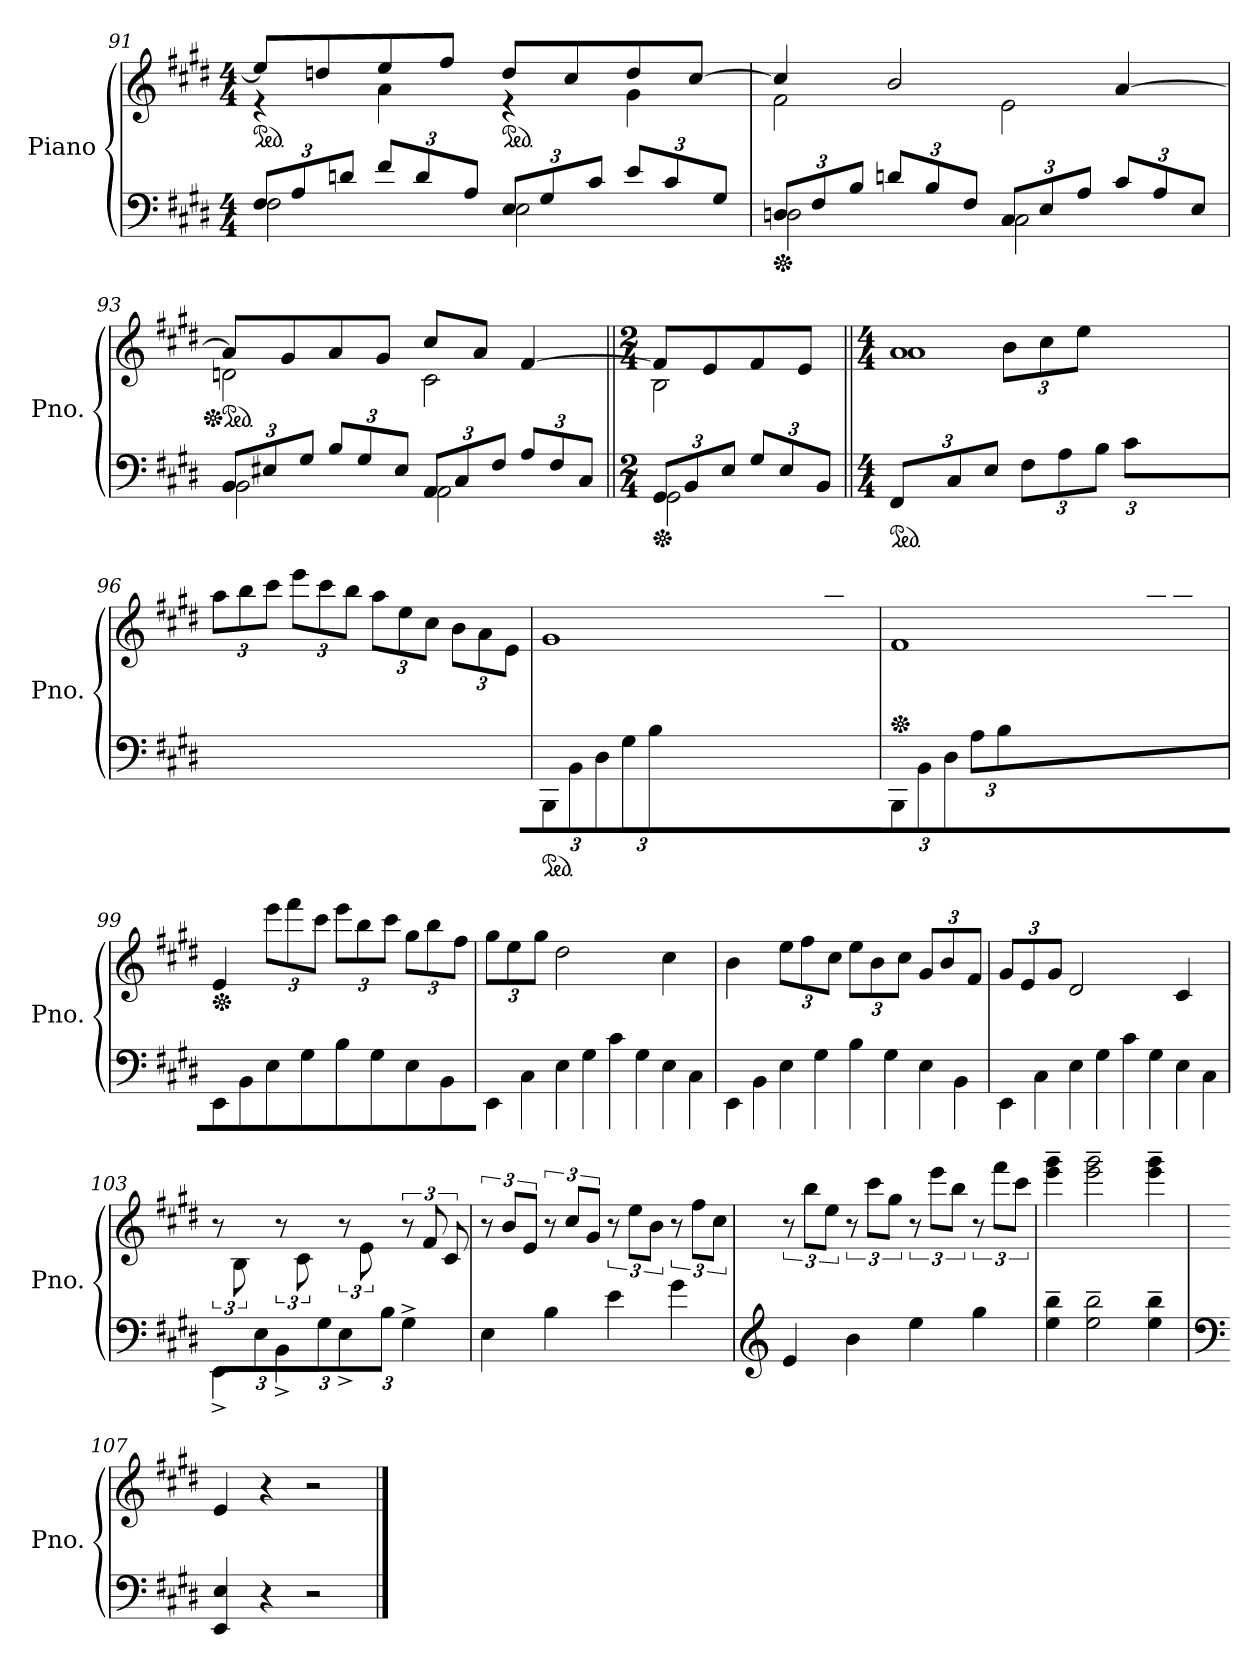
**kern	**kern
*part1	*part1
*staff2	*staff1
*I"Piano	*
*I'Pno.	*
*clefF4	*clefG2
*k[f#c#g#d#]	*k[f#c#g#d#]
*M4/4	*M4/4
*Xbrackettup	*
=91	=91
*^	*
*	*	*ped
*	*	*^
12F#/L	2F#\	8ee/L]	4r
12A/	.	.	.
.	.	8ddn/	.
12dn/J	.	.	.
12f#/L	.	8ee/	4a\
12d/	.	.	.
.	.	8ff#/J	.
12A/J	.	.	.
*	*	*ped	*
12E/L	2E\	8dd/L	4r
12G#/	.	.	.
.	.	8cc#/	.
12c#/J	.	.	.
12e/L	.	8dd/	4g#\
12c#/	.	.	.
.	.	[8cc#/J	.
12G#/J	.	.	.
=92	=92	=92	=92
*Xped	*	*	*
12Dn/L	2D\	4cc#/]	2f#\
12F#/	.	.	.
12B/J	.	.	.
12dn/L	.	2b/	.
12B/	.	.	.
12F#/J	.	.	.
12C#/L	2C#\	.	2e\
12E/	.	.	.
12A/J	.	.	.
12c#/L	.	[4a/	.
12A/	.	.	.
12E/J	.	.	.
=93	=93	=93	=93
*	*	*Xped	*
*	*	*ped	*
12BB/L	2BB\	8a/L]	2dn\
12E#X/	.	.	.
.	.	8g#/	.
12G#/J	.	.	.
12B/L	.	8a/	.
12G#/	.	.	.
.	.	8g#/J	.
12E#/J	.	.	.
12AA/L	2AA\	8cc#/L	2c#\
12C#/	.	.	.
.	.	8a/J	.
12F#/J	.	.	.
12A/L	.	[4f#/	.
12F#/	.	.	.
12C#/J	.	.	.
=94||	=94||	=94||	=94||
*M2/4	*	*M2/4	*
*Xped	*	*	*
12GG#/L	2GG#\	8f#/L]	2B\
12BB/	.	.	.
.	.	8e/	.
12E/J	.	.	.
12G#/L	.	8f#/	.
12E/	.	.	.
.	.	8e/J	.
12BB/J	.	.	.
*v	*v	*	*
*	*v	*v
=95||	=95||
*M4/4	*M4/4
*ped	*
*	*^
*	*	*^
12FF#/L	1a	1a	12%7ryy
12C#/	.	.	.
12E/J	.	.	.
12F#\L	.	.	.
12A\	.	.	.
12B\J	.	.	.
12c#/L	.	.	.
12%5ryy	.	.	12e\
.	.	.	12a\J
*	*	*	*Xbrackettup
.	.	.	12b\L
.	.	.	12cc#\
.	.	.	12ee\J
*	*v	*v	*v
=96	=96
1ryy	12aa\L
.	12bb\
.	12ccc#\J
.	12eee\L
.	12ccc#\
.	12bb\J
.	12aa\L
.	12ee\
.	12cc#\J
.	12b\L
.	12a\
.	12e\J
=97	=97
*ped	*
*	*^
12BBB/L	1g#	12%5ryy
12BB/	.	.
12D#/J	.	.
12G#/L	.	.
12B/	.	.
12%7ryy	.	12d#\J
.	.	12g#\L
.	.	12b\
.	.	12dd#\J
.	.	12gg#\L
.	.	12bb\
.	.	12cc#\J
=98	=98	=98
*	*Xped	*
12BBB/L	1f#	12%5ryy
12BB/	.	.
12D#/J	.	.
12A/L	.	.
12B/	.	.
12%7ryy	.	12d#\J
.	.	12a\L
.	.	12b\
.	.	12dd#\J
.	.	12aa\L
.	.	12bb\
.	.	12b~\J
*	*v	*v
=99	=99
*	*Xped
8EE\L	4e/
8BB\	.
8E\	12eee\L
.	12fff#\
8G#\J	.
.	12ccc#\J
8B\L	12eee\L
.	12bb\
8G#\	.
.	12ccc#\J
8E\	12gg#\L
.	12bb\
8BB\J	.
.	12ff#\J
=100	=100
8EE\L	12gg#\L
.	12ee\
8C#\	.
.	12gg#\J
8E\	2dd#\
8G#\J	.
8c#\L	.
8G#\	.
8E\	4cc#\
8C#\J	.
=101	=101
8EE\L	4b\
8BB\	.
8E\	12ee\L
.	12ff#\
8G#\J	.
.	12cc#\J
8B\L	12ee\L
.	12b\
8G#\	.
.	12cc#\J
8E\	12g#/L
.	12b/
8BB\J	.
.	12f#/J
=102	=102
8EE\L	12g#/L
.	12e/
8C#\	.
.	12g#/J
8E\	2d#/
8G#\J	.
8c#\L	.
8G#\	.
8E\	4c#/
8C#\J	.
=103	=103
*^	*
*	*	*brackettup
6ryy	4EE^\	12r
.	.	12B\L
12E/J	.	12ryy
6ryy	4BB^\	12r
.	.	12c#\L
12G#/J	.	12ryy
6ryy	4E^\	12r
.	.	12e\L
12B/J	.	12ryy
4ryy	4G#^\	12r
.	.	12f#/L
.	.	12c#/J
*v	*v	*
=104	=104
4E\	12r
.	12b/L
.	12e/J
4B\	12r
.	12cc#/L
.	12g#/J
4e\	12r
.	12ee\L
.	12b\J
4g#\	12r
.	12ff#\L
.	12cc#\J
=105	=105
*clefG2	*
4e/	12r
.	12bb\L
.	12ee\J
4b\	12r
.	12ccc#\L
.	12gg#\J
4ee\	12r
.	12eee\L
.	12bb\J
4gg#\	12r
.	12fff#\L
.	12ccc#\J
=106	=106
4ee\~ 4bb\~	4eee\~ 4ggg#\~
2ee\~ 2bb\~	2eee\~ 2ggg#\~
4ee\~ 4bb\~	4eee\~ 4ggg#\~
=107	=107
*clefF4	*
4EE/ 4E/	4e/
4r	4r
2r	2r
==	==
*-	*-
